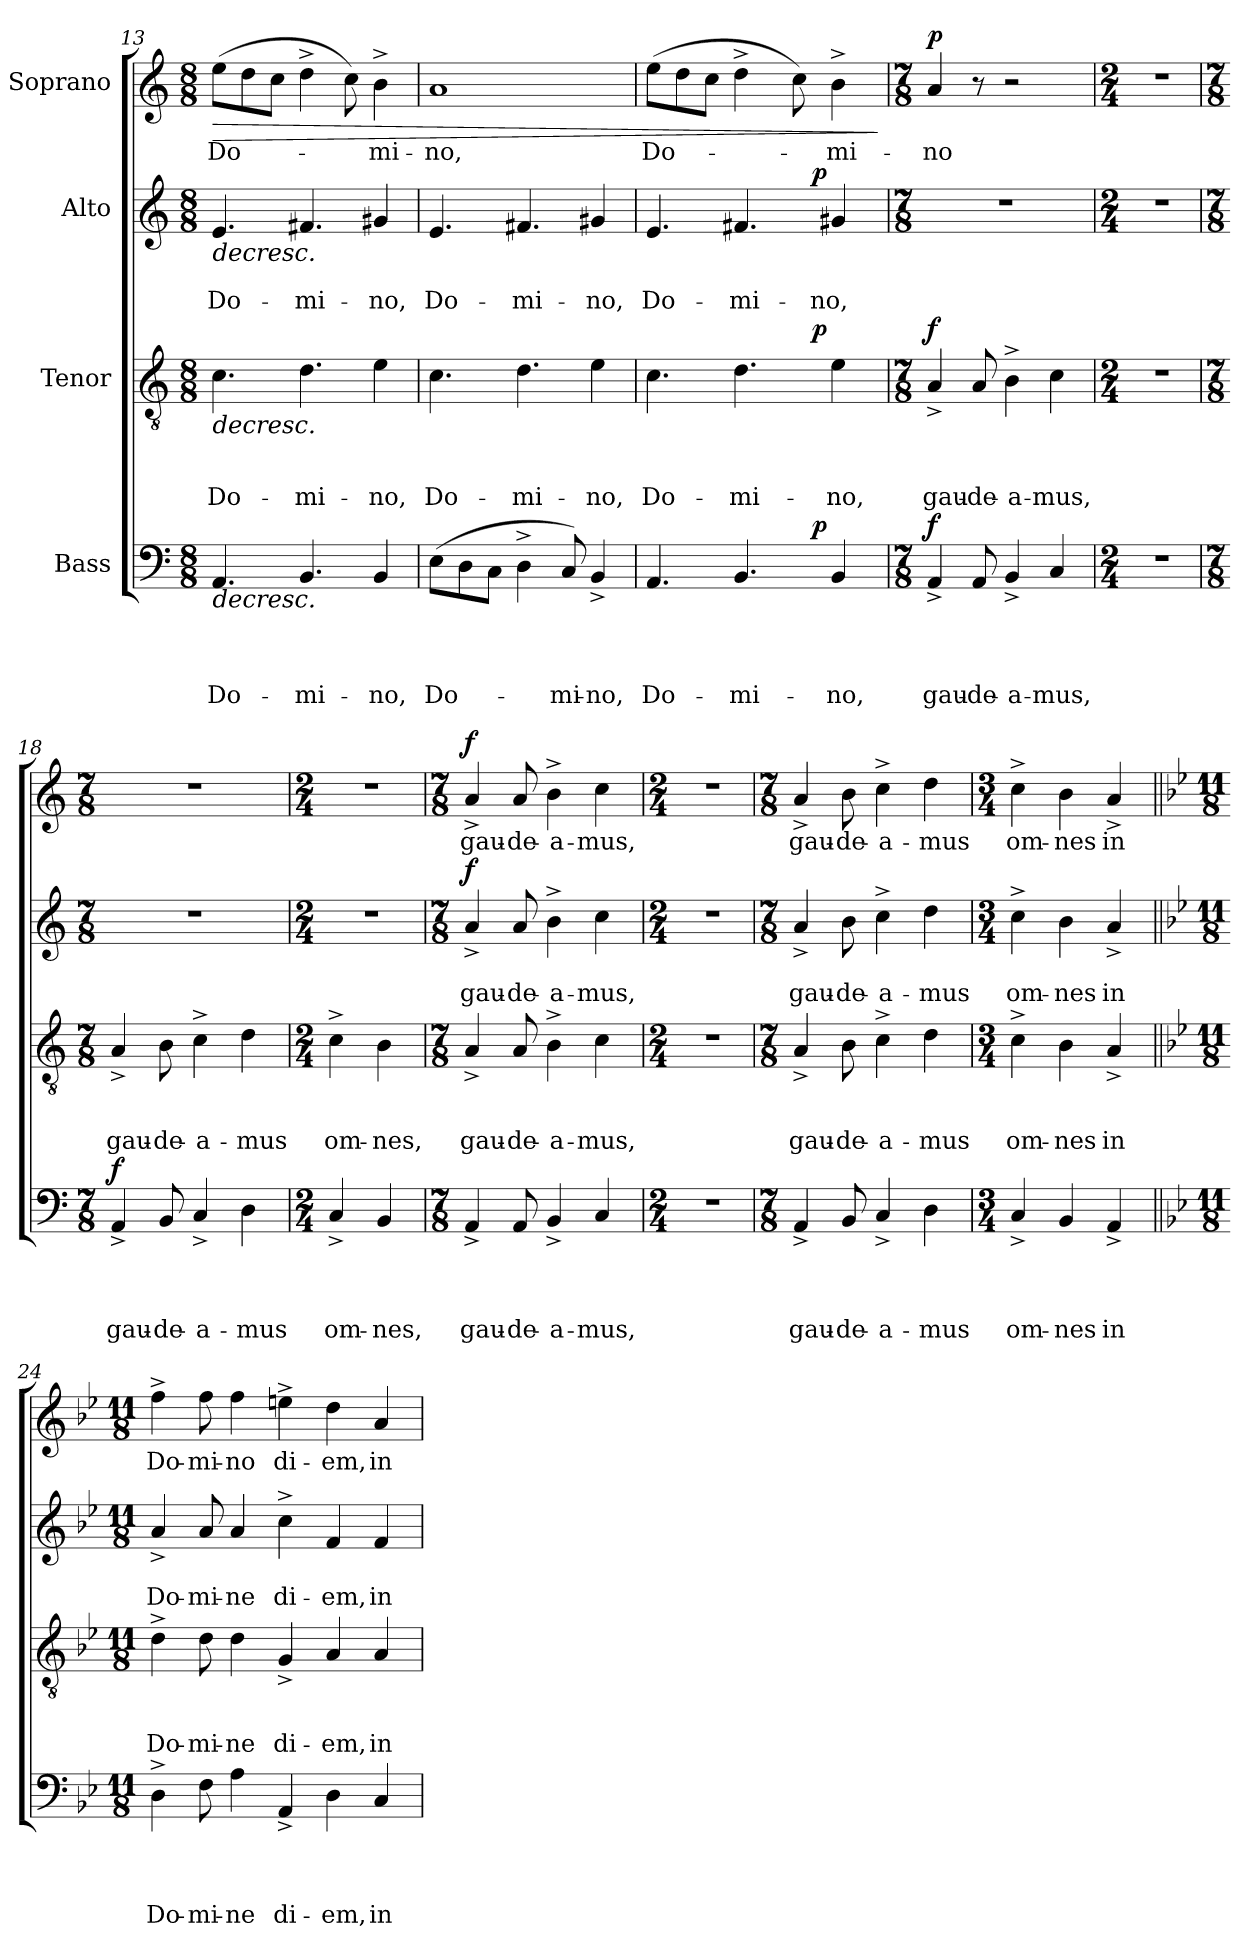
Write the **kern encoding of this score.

**kern	**text	**text	**text	**text	**dynam	**kern	**text	**text	**text	**dynam	**kern	**text	**text	**dynam	**kern	**text	**dynam
*part4	*part4	*part4	*part4	*part4	*part4	*part3	*part3	*part3	*part3	*part3	*part2	*part2	*part2	*part2	*part1	*part1	*part1
*staff4	*staff4	*staff4	*staff4	*staff4	*staff4	*staff3	*staff3	*staff3	*staff3	*staff3	*staff2	*staff2	*staff2	*staff2	*staff1	*staff1	*staff1
*I"Bass	*	*	*	*	*	*I"Tenor	*	*	*	*	*I"Alto	*	*	*	*I"Soprano	*	*
*clefF4	*	*	*	*	*	*clefGv2	*	*	*	*	*clefG2	*	*	*	*clefG2	*	*
*k[]	*	*	*	*	*	*k[]	*	*	*	*	*k[]	*	*	*	*k[]	*	*
*C:	*	*	*	*	*	*C:	*	*	*	*	*C:	*	*	*	*C:	*	*
*M8/8	*	*	*	*	*	*M8/8	*	*	*	*	*M8/8	*	*	*	*M8/8	*	*
=13	=13	=13	=13	=13	=13	=13	=13	=13	=13	=13	=13	=13	=13	=13	=13	=13	=13
!	!	!	!	!LO:LY:b	!LO:HP:b	!	!	!	!LO:LY:b	!LO:HP:b	!	!	!LO:LY:b	!LO:HP:b	!	!LO:LY:b	!LO:HP:b
4.AA/	.	.	.	Do-	>	4.c\	.	.	Do-	>	4.e/	.	Do-	>	(>8ee\L	Do-	>
.	.	.	.	.	.	.	.	.	.	.	.	.	.	.	8dd\	.	.
.	.	.	.	.	.	.	.	.	.	.	.	.	.	.	8cc\J	.	.
!	!	!	!	!LO:LY:b	!	!	!	!	!LO:LY:b	!	!	!	!LO:LY:b	!	!	!	!
4.BB/	.	.	.	-mi-	.	4.d\	.	.	-mi-	.	4.f#X/	.	-mi-	.	4dd^>\	.	.
.	.	.	.	.	.	.	.	.	.	.	.	.	.	.	8cc\)	.	.
!	!	!	!	!LO:LY:b	!	!	!	!	!LO:LY:b	!	!	!	!LO:LY:b	!	!	!LO:LY:b	!
4BB/	.	.	.	-no,	.	4e\	.	.	-no,	.	4g#X/	.	-no,	.	4b^>\	-mi-	.
=14	=14	=14	=14	=14	=14	=14	=14	=14	=14	=14	=14	=14	=14	=14	=14	=14	=14
!	!	!	!	!LO:LY:b	!	!	!	!	!LO:LY:b	!	!	!	!LO:LY:b	!	!	!LO:LY:b	!
(>8E\L	.	.	.	Do-	.	4.c\	.	.	Do-	.	4.e/	.	Do-	.	1a	-no,	.
8D\	.	.	.	.	.	.	.	.	.	.	.	.	.	.	.	.	.
8C\J	.	.	.	.	.	.	.	.	.	.	.	.	.	.	.	.	.
!	!	!	!	!	!	!	!	!	!LO:LY:b	!	!	!	!LO:LY:b	!	!	!	!
4D^>\	.	.	.	.	.	4.d\	.	.	-mi-	.	4.f#X/	.	-mi-	.	.	.	.
!	!	!	!	!LO:LY:b	!	!	!	!	!	!	!	!	!	!	!	!	!
8C/)	.	.	.	-mi-	.	.	.	.	.	.	.	.	.	.	.	.	.
!	!	!	!	!LO:LY:b	!	!	!	!	!LO:LY:b	!	!	!	!LO:LY:b	!	!	!	!
4BB^</	.	.	.	-no,	.	4e\	.	.	-no,	.	4g#X/	.	-no,	.	.	.	.
=15	=15	=15	=15	=15	=15	=15	=15	=15	=15	=15	=15	=15	=15	=15	=15	=15	=15
!	!	!	!	!LO:LY:b	!	!	!	!	!LO:LY:b	!	!	!	!LO:LY:b	!	!	!LO:LY:b	!
*^	*	*	*	*	*	*^	*	*	*	*	*^	*	*	*	*	*	*
4.AA/	2ryy	.	.	.	Do-	.	4.c\	2ryy	.	.	Do-	.	4.e/	2ryy	.	Do-	.	(>8ee\L	Do-	.
.	.	.	.	.	.	.	.	.	.	.	.	.	.	.	.	.	.	8dd\	.	.
.	.	.	.	.	.	.	.	.	.	.	.	.	.	.	.	.	.	8cc\J	.	.
!	!	!	!	!	!LO:LY:b	!	!	!	!	!	!LO:LY:b	!	!	!	!	!LO:LY:b	!	!	!	!
4.BB/	.	.	.	.	-mi-	.	4.d\	.	.	.	-mi-	.	4.f#X/	.	.	-mi-	.	4dd^>\	.	.
.	8.ryy	.	.	.	.	.	.	8.ryy	.	.	.	.	.	8.ryy	.	.	.	.	.	.
.	.	.	.	.	.	.	.	.	.	.	.	.	.	.	.	.	.	8cc\)	.	.
!	!	!	!	!	!	!LO:DY:a	!	!	!	!	!	!LO:DY:a	!	!	!	!	!LO:DY:a	!	!	!
.	4ryy	.	.	.	.	p	.	4ryy	.	.	.	p	.	4ryy	.	.	p	.	.	.
!	!	!	!	!	!LO:LY:b	!	!	!	!	!	!LO:LY:b	!	!	!	!	!LO:LY:b	!	!	!LO:LY:b	!
4BB/	.	.	.	.	-no,	]	4e\	.	.	.	-no,	]	4g#X/	.	.	-no,	]	4b^>\	-mi-	.
.	16ryy	.	.	.	.	.	.	16ryy	.	.	.	.	.	16ryy	.	.	.	.	.	.
.	.	.	.	.	.	.	.	.	.	.	.	.	.	.	.	.	.	.	.	]
*v	*v	*	*	*	*	*	*	*	*	*	*	*	*v	*v	*	*	*	*	*	*
*	*	*	*	*	*	*v	*v	*	*	*	*	*	*	*	*	*	*	*
=16	=16	=16	=16	=16	=16	=16	=16	=16	=16	=16	=16	=16	=16	=16	=16	=16	=16
*M7/8	*	*	*	*	*	*M7/8	*	*	*	*	*M7/8	*	*	*	*M7/8	*	*
*^	*	*	*	*	*	*^	*	*	*	*	*^	*	*	*	*	*	*
!	!	!	!	!	!LO:LY:b	!LO:DY:a	!	!	!	!	!LO:LY:b	!LO:DY:a	!LO:N:vis=1	!	!	!	!	!	!LO:LY:b	!LO:DY:a
*v	*v	*	*	*	*	*	*	*	*	*	*	*	*v	*v	*	*	*	*	*	*
*	*	*	*	*	*	*v	*v	*	*	*	*	*	*	*	*	*	*	*
4AA^</	.	.	.	gau-	f	4A^</	.	.	gau-	f	2..r	.	.	.	4a/	-no	p
!	!	!	!	!LO:LY:b	!	!	!	!	!LO:LY:b	!	!	!	!	!	!	!	!
8AA/	.	.	.	-de-	.	8A/	.	.	-de-	.	.	.	.	.	8r	.	.
!	!	!	!	!LO:LY:b	!	!	!	!	!LO:LY:b	!	!	!	!	!	!	!	!
4BB^</	.	.	.	-a-	.	4B^>\	.	.	-a-	.	.	.	.	.	2r	.	.
!	!	!	!	!LO:LY:b	!	!	!	!	!LO:LY:b	!	!	!	!	!	!	!	!
4C/	.	.	.	-mus,	.	4c\	.	.	-mus,	.	.	.	.	.	.	.	.
=17	=17	=17	=17	=17	=17	=17	=17	=17	=17	=17	=17	=17	=17	=17	=17	=17	=17
*M2/4	*	*	*	*	*	*M2/4	*	*	*	*	*M2/4	*	*	*	*M2/4	*	*
!LO:N:vis=1	!	!	!	!	!	!LO:N:vis=1	!	!	!	!	!LO:N:vis=1	!	!	!	!LO:N:vis=1	!	!
2r	.	.	.	.	.	2r	.	.	.	.	2r	.	.	.	2r	.	.
!!LO:LB:g=z
=18	=18	=18	=18	=18	=18	=18	=18	=18	=18	=18	=18	=18	=18	=18	=18	=18	=18
*M7/8	*	*	*	*	*	*M7/8	*	*	*	*	*M7/8	*	*	*	*M7/8	*	*
!	!	!	!	!LO:LY:b	!LO:DY:a	!	!	!	!LO:LY:b	!	!LO:N:vis=1	!	!	!	!LO:N:vis=1	!	!
4AA^</	.	.	.	gau-	f	4A^</	.	.	gau-	.	2..r	.	.	.	2..r	.	.
!	!	!	!	!LO:LY:b	!	!	!	!	!LO:LY:b	!	!	!	!	!	!	!	!
8BB/	.	.	.	-de-	.	8B\	.	.	-de-	.	.	.	.	.	.	.	.
!	!	!	!	!LO:LY:b	!	!	!	!	!LO:LY:b	!	!	!	!	!	!	!	!
4C^</	.	.	.	-a-	.	4c^>\	.	.	-a-	.	.	.	.	.	.	.	.
!	!	!	!	!LO:LY:b	!	!	!	!	!LO:LY:b	!	!	!	!	!	!	!	!
4D\	.	.	.	-mus	.	4d\	.	.	-mus	.	.	.	.	.	.	.	.
=19	=19	=19	=19	=19	=19	=19	=19	=19	=19	=19	=19	=19	=19	=19	=19	=19	=19
*M2/4	*	*	*	*	*	*M2/4	*	*	*	*	*M2/4	*	*	*	*M2/4	*	*
!	!	!	!	!LO:LY:b	!	!	!	!	!LO:LY:b	!	!LO:N:vis=1	!	!	!	!LO:N:vis=1	!	!
4C^</	.	.	.	om-	.	4c^>\	.	.	om-	.	2r	.	.	.	2r	.	.
!	!	!	!	!LO:LY:b	!	!	!	!	!LO:LY:b	!	!	!	!	!	!	!	!
4BB/	.	.	.	-nes,	.	4B\	.	.	-nes,	.	.	.	.	.	.	.	.
=20	=20	=20	=20	=20	=20	=20	=20	=20	=20	=20	=20	=20	=20	=20	=20	=20	=20
*M7/8	*	*	*	*	*	*M7/8	*	*	*	*	*M7/8	*	*	*	*M7/8	*	*
!	!	!	!	!LO:LY:b	!	!	!	!	!LO:LY:b	!	!	!	!LO:LY:b	!LO:DY:a	!	!LO:LY:b	!LO:DY:a
4AA^</	.	.	.	gau-	.	4A^</	.	.	gau-	.	4a^</	.	gau-	f	4a^</	gau-	f
!	!	!	!	!LO:LY:b	!	!	!	!	!LO:LY:b	!	!	!	!LO:LY:b	!	!	!LO:LY:b	!
8AA/	.	.	.	-de-	.	8A/	.	.	-de-	.	8a/	.	-de-	.	8a/	-de-	.
!	!	!	!	!LO:LY:b	!	!	!	!	!LO:LY:b	!	!	!	!LO:LY:b	!	!	!LO:LY:b	!
4BB^</	.	.	.	-a-	.	4B^>\	.	.	-a-	.	4b^>\	.	-a-	.	4b^>\	-a-	.
!	!	!	!	!LO:LY:b	!	!	!	!	!LO:LY:b	!	!	!	!LO:LY:b	!	!	!LO:LY:b	!
4C/	.	.	.	-mus,	.	4c\	.	.	-mus,	.	4cc\	.	-mus,	.	4cc\	-mus,	.
=21	=21	=21	=21	=21	=21	=21	=21	=21	=21	=21	=21	=21	=21	=21	=21	=21	=21
*M2/4	*	*	*	*	*	*M2/4	*	*	*	*	*M2/4	*	*	*	*M2/4	*	*
!LO:N:vis=1	!	!	!	!	!	!LO:N:vis=1	!	!	!	!	!LO:N:vis=1	!	!	!	!LO:N:vis=1	!	!
2r	.	.	.	.	.	2r	.	.	.	.	2r	.	.	.	2r	.	.
=22	=22	=22	=22	=22	=22	=22	=22	=22	=22	=22	=22	=22	=22	=22	=22	=22	=22
*M7/8	*	*	*	*	*	*M7/8	*	*	*	*	*M7/8	*	*	*	*M7/8	*	*
!	!	!	!	!LO:LY:b	!	!	!	!	!LO:LY:b	!	!	!	!LO:LY:b	!	!	!LO:LY:b	!
4AA^</	.	.	.	gau-	.	4A^</	.	.	gau-	.	4a^</	.	gau-	.	4a^</	gau-	.
!	!	!	!	!LO:LY:b	!	!	!	!	!LO:LY:b	!	!	!	!LO:LY:b	!	!	!LO:LY:b	!
8BB/	.	.	.	-de-	.	8B\	.	.	-de-	.	8b\	.	-de-	.	8b\	-de-	.
!	!	!	!	!LO:LY:b	!	!	!	!	!LO:LY:b	!	!	!	!LO:LY:b	!	!	!LO:LY:b	!
4C^</	.	.	.	-a-	.	4c^>\	.	.	-a-	.	4cc^>\	.	-a-	.	4cc^>\	-a-	.
!	!	!	!	!LO:LY:b	!	!	!	!	!LO:LY:b	!	!	!	!LO:LY:b	!	!	!LO:LY:b	!
4D\	.	.	.	-mus	.	4d\	.	.	-mus	.	4dd\	.	-mus	.	4dd\	-mus	.
=23	=23	=23	=23	=23	=23	=23	=23	=23	=23	=23	=23	=23	=23	=23	=23	=23	=23
*M3/4	*	*	*	*	*	*M3/4	*	*	*	*	*M3/4	*	*	*	*M3/4	*	*
!	!	!	!	!LO:LY:b	!	!	!	!	!LO:LY:b	!	!	!	!LO:LY:b	!	!	!LO:LY:b	!
4C^</	.	.	.	om-	.	4c^>\	.	.	om-	.	4cc^>\	.	om-	.	4cc^>\	om-	.
!	!	!	!	!LO:LY:b	!	!	!	!	!LO:LY:b	!	!	!	!LO:LY:b	!	!	!LO:LY:b	!
4BB/	.	.	.	-nes	.	4B\	.	.	-nes	.	4b\	.	-nes	.	4b\	-nes	.
!	!	!	!	!LO:LY:b	!	!	!	!	!LO:LY:b	!	!	!	!LO:LY:b	!	!	!LO:LY:b	!
4AA^</	.	.	.	in	.	4A^</	.	.	in	.	4a^</	.	in	.	4a^</	in	.
!!LO:LB:g=z
=24||	=24||	=24||	=24||	=24||	=24||	=24||	=24||	=24||	=24||	=24||	=24||	=24||	=24||	=24||	=24||	=24||	=24||
*k[b-e-]	*	*	*	*	*	*k[b-e-]	*	*	*	*	*k[b-e-]	*	*	*	*k[b-e-]	*	*
*B-:	*	*	*	*	*	*B-:	*	*	*	*	*B-:	*	*	*	*B-:	*	*
*M11/8	*	*	*	*	*	*M11/8	*	*	*	*	*M11/8	*	*	*	*M11/8	*	*
!	!	!	!	!LO:LY:b	!	!	!	!	!LO:LY:b	!	!	!	!LO:LY:b	!	!	!LO:LY:b	!
4D^>\	.	.	.	Do-	.	4d^>\	.	.	Do-	.	4a^</	.	Do-	.	4ff^>\	Do-	.
!	!	!	!	!LO:LY:b	!	!	!	!	!LO:LY:b	!	!	!	!LO:LY:b	!	!	!LO:LY:b	!
8F\	.	.	.	-mi-	.	8d\	.	.	-mi-	.	8a/	.	-mi-	.	8ff\	-mi-	.
!	!	!	!	!LO:LY:b	!	!	!	!	!LO:LY:b	!	!	!	!LO:LY:b	!	!	!LO:LY:b	!
4A\	.	.	.	-ne	.	4d\	.	.	-ne	.	4a/	.	-ne	.	4ff\	-no	.
!	!	!	!	!LO:LY:b	!	!	!	!	!LO:LY:b	!	!	!	!LO:LY:b	!	!	!LO:LY:b	!
4AA^</	.	.	.	di-	.	4G^</	.	.	di-	.	4cc^>\	.	di-	.	4een^>\	di-	.
!	!	!	!	!LO:LY:b	!	!	!	!	!LO:LY:b	!	!	!	!LO:LY:b	!	!	!LO:LY:b	!
4D\	.	.	.	-em,	.	4A/	.	.	-em,	.	4f/	.	-em,	.	4dd\	-em,	.
!	!	!	!	!LO:LY:b	!	!	!	!	!LO:LY:b	!	!	!	!LO:LY:b	!	!	!LO:LY:b	!
4C/	.	.	.	in	.	4A/	.	.	in	.	4f/	.	in	.	4a/	in	.
=	=	=	=	=	=	=	=	=	=	=	=	=	=	=	=	=	=
*-	*-	*-	*-	*-	*-	*-	*-	*-	*-	*-	*-	*-	*-	*-	*-	*-	*-
